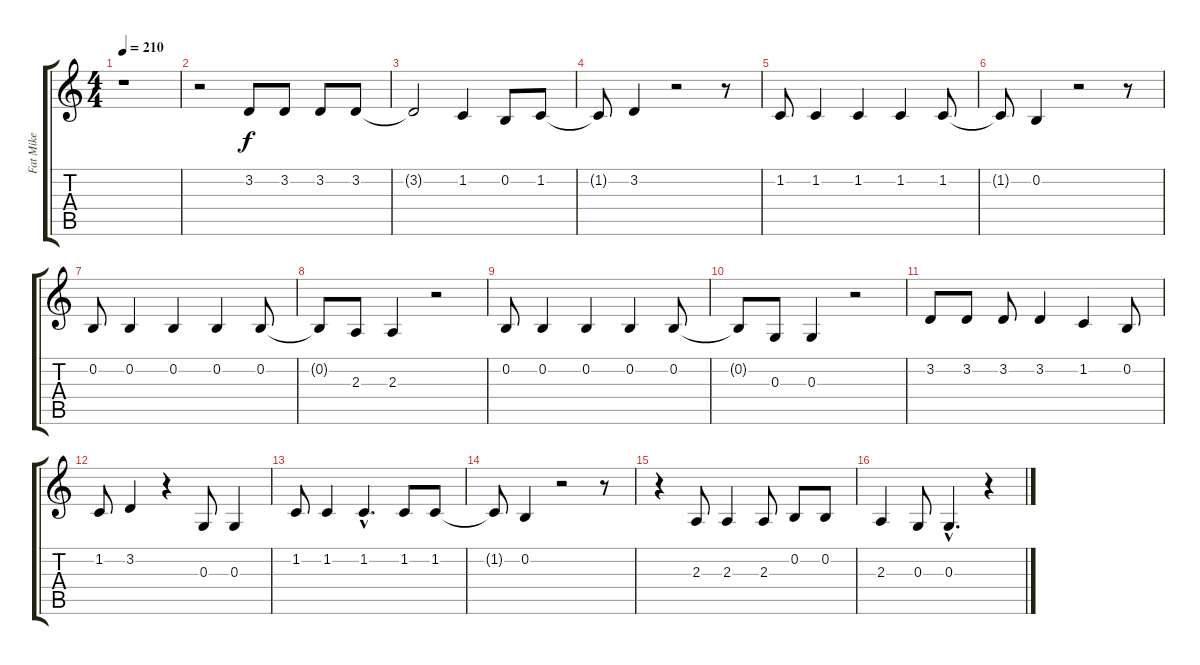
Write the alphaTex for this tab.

\track ("Fat Mike" "Fat Mike") {instrument harmonica}
\staff {score tabs}
\tuning (E4 B3 G3 D3 A2 E2) {hide}
\ts (4 4)
\tempo 210
\clef g2
\ks c
r.1{dy f} |
r.2 3.2.8 3.2.8 3.2.8 3.2.8 |
3.2{t}.2 1.2.4 0.2.8 1.2.8 |
1.2{t}.8 3.2.4 r.2 r.8 |
1.2.8 1.2.4 1.2.4 1.2.4 1.2.8 |
1.2{t}.8 0.2.4 r.2 r.8 |
0.2.8 0.2.4 0.2.4 0.2.4 0.2.8 |
0.2{t}.8 2.3.8 2.3.4 r.2 |
0.2.8 0.2.4 0.2.4 0.2.4 0.2.8 |
0.2{t}.8 0.3.8 0.3.4 r.2 |
3.2.8 3.2.8 3.2.8 3.2.4 1.2.4 0.2.8 |
1.2.8 3.2.4 r.4 0.3.8 0.3.4 |
1.2.8 1.2.4 1.2{hac}.4{d} 1.2.8 1.2.8 |
1.2{t}.8 0.2.4 r.2 r.8 |
r.4 2.3.8 2.3.4 2.3.8 0.2.8 0.2.8 |
2.3.4 0.3.8 0.3{hac}.4{d} r.4
